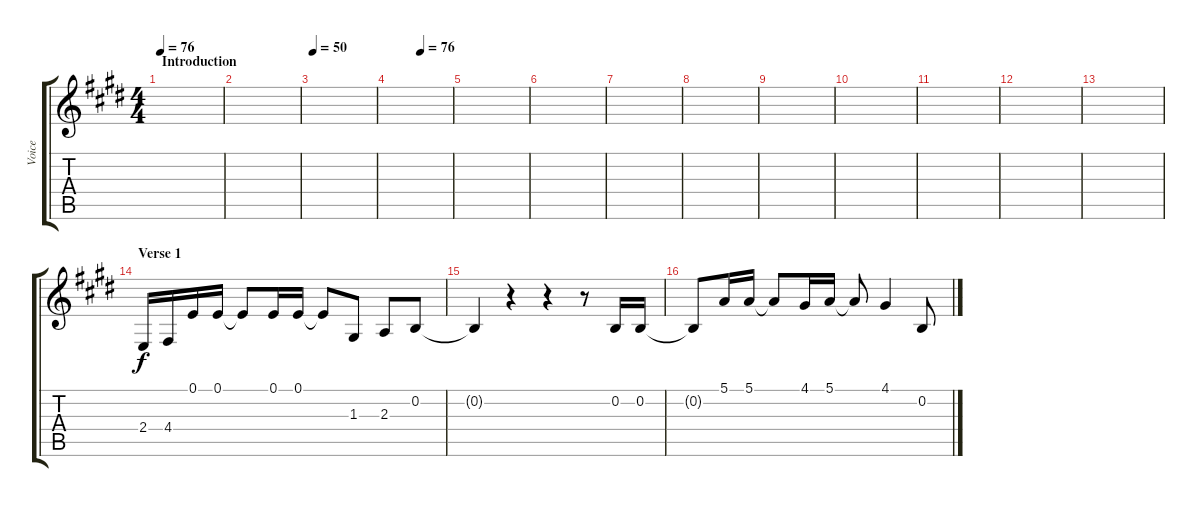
\track ("Voice" "Voice") {instrument clarinet}
\staff {score tabs}
\tuning (E4 B3 G3 D3 A2 E2) {hide}
\ts (4 4)
\section ("" "Introduction")
\tempo 76
\tempo 50
\tempo 76
\clef g2
\ks e
|
|
\tempo 50
|
\tempo (76 0.5)
|
|
|
|
|
|
|
|
|
|
\section ("" "Verse 1")
2.4.16{volume 12} 4.4.16 0.1.16 0.1.16 0.1{t}.8 0.1.16 0.1.16 0.1{t}.8 1.3.8 2.3.8 0.2.8 |
0.2{t}.4 r.4 r.4 r.8 0.2.16 0.2.16 |
0.2{t}.8 5.1.16 5.1.16 5.1{t}.8 4.1.16 5.1.16 5.1{t}.8 4.1.4 0.2.8
